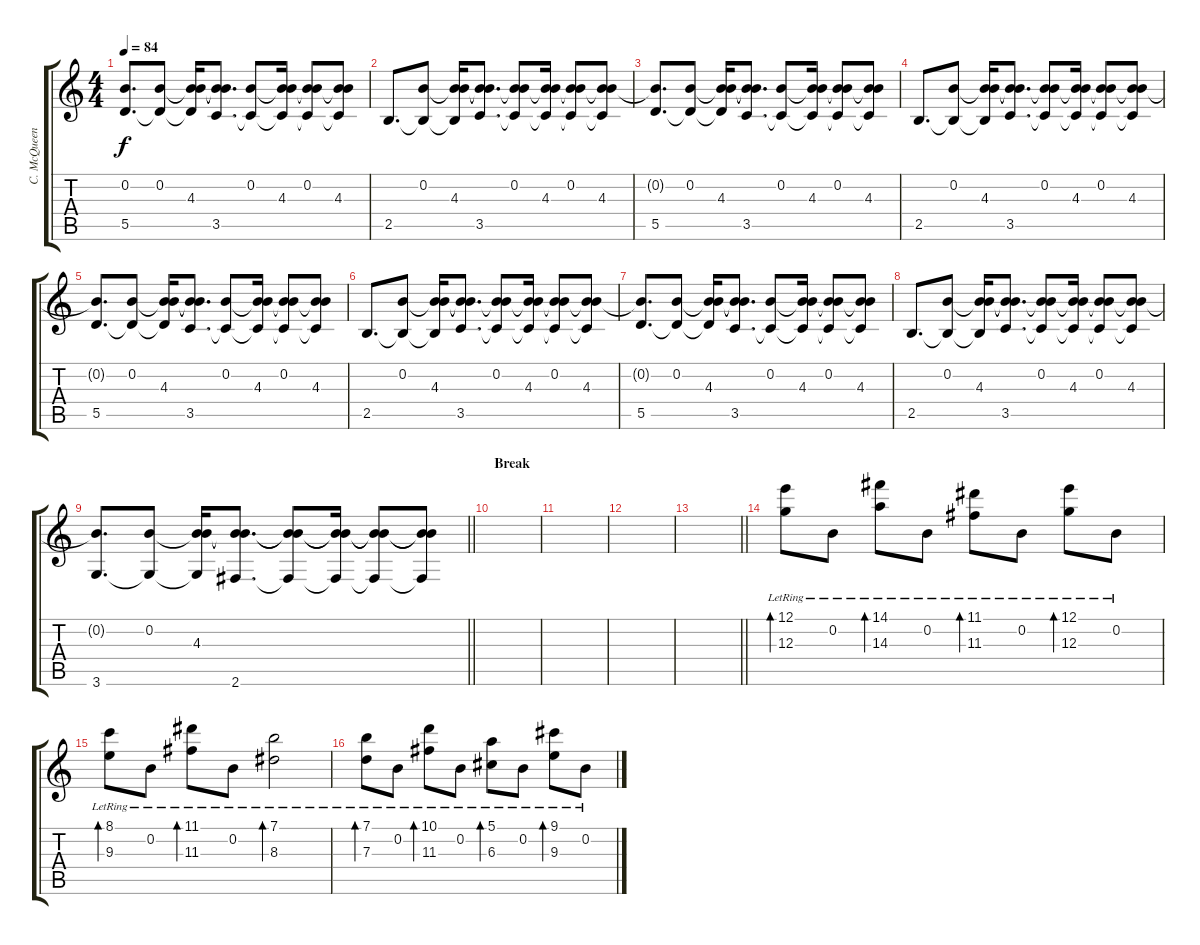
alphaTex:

\track ("C. McQueen - Guitar #3" "C. McQueen") {instrument electricguitarjazz}
\staff {score tabs}
\tuning (E4 B3 G3 D3 A2 E2) {hide}
\ts (4 4)
\tempo 84
\clef g2
\ks c
(0.2{t} 5.5).8{d dy f} (0.2 5.5{t}).8 (0.2{t} 4.3 5.5{t}).16 (0.2{t} 4.3{t} 3.5).8{d} (0.2 3.5{t}).8 (0.2{t} 4.3 3.5{t}).16 (0.2 4.3{t} 3.5{t}).8 (0.2{t} 4.3 3.5{t}).8 |
2.5.8{d} (0.2 2.5{t}).8 (0.2{t} 4.3 2.5{t}).16 (0.2{t} 4.3{t} 3.5).8{d} (0.2 4.3{t} 3.5{t}).8 (0.2{t} 4.3 3.5{t}).16 (0.2 4.3{t} 3.5{t}).8 (0.2{t} 4.3 3.5{t}).8 |
(0.2{t} 5.5).8{d} (0.2 5.5{t}).8 (0.2{t} 4.3 5.5{t}).16 (0.2{t} 4.3{t} 3.5).8{d} (0.2 3.5{t}).8 (0.2{t} 4.3 3.5{t}).16 (0.2 4.3{t} 3.5{t}).8 (0.2{t} 4.3 3.5{t}).8 |
2.5.8{d} (0.2 2.5{t}).8 (0.2{t} 4.3 2.5{t}).16 (0.2{t} 4.3{t} 3.5).8{d} (0.2 4.3{t} 3.5{t}).8 (0.2{t} 4.3 3.5{t}).16 (0.2 4.3{t} 3.5{t}).8 (0.2{t} 4.3 3.5{t}).8 |
(0.2{t} 5.5).8{d} (0.2 5.5{t}).8 (0.2{t} 4.3 5.5{t}).16 (0.2{t} 4.3{t} 3.5).8{d} (0.2 3.5{t}).8 (0.2{t} 4.3 3.5{t}).16 (0.2 4.3{t} 3.5{t}).8 (0.2{t} 4.3 3.5{t}).8 |
2.5.8{d} (0.2 2.5{t}).8 (0.2{t} 4.3 2.5{t}).16 (0.2{t} 4.3{t} 3.5).8{d} (0.2 4.3{t} 3.5{t}).8 (0.2{t} 4.3 3.5{t}).16 (0.2 4.3{t} 3.5{t}).8 (0.2{t} 4.3 3.5{t}).8 |
(0.2{t} 5.5).8{d} (0.2 5.5{t}).8 (0.2{t} 4.3 5.5{t}).16 (0.2{t} 4.3{t} 3.5).8{d} (0.2 3.5{t}).8 (0.2{t} 4.3 3.5{t}).16 (0.2 4.3{t} 3.5{t}).8 (0.2{t} 4.3 3.5{t}).8 |
2.5.8{d} (0.2 2.5{t}).8 (0.2{t} 4.3 2.5{t}).16 (0.2{t} 4.3{t} 3.5).8{d} (0.2 4.3{t} 3.5{t}).8 (0.2{t} 4.3 3.5{t}).16 (0.2 4.3{t} 3.5{t}).8 (0.2{t} 4.3 3.5{t}).8 |
\barLineRight lightlight
(0.2{t} 3.6).8{d} (0.2 3.6{t}).8 (0.2{t} 4.3 3.6{t}).16 (0.2{t} 4.3{t} 2.6).8{d} (0.2{t} 4.3{t} 2.6{t}).8 (0.2{t} 4.3{t} 2.6{t}).16 (0.2{t} 4.3{t} 2.6{t}).8 (0.2{t} 4.3{t} 2.6{t}).8 |
\section ("" "Break")
|
|
|
\barLineRight lightlight
|
(12.1{lr} 12.3{lr}).8{bd 60} 0.2{lr}.8 (14.1{lr} 14.3{lr}).8{bd 60} 0.2{lr}.8 (11.1{lr} 11.3{lr}).8{bd 60} 0.2{lr}.8 (12.1{lr} 12.3{lr}).8{bd 60} 0.2{lr}.8 |
(8.1{lr} 9.3{lr}).8{bd 60} 0.2{lr}.8 (11.1{lr} 11.3{lr}).8{bd 60} 0.2{lr}.8 (7.1{lr} 8.3{lr}).2{bd 60} |
(7.1{lr} 7.3{lr}).8{bd 60} 0.2{lr}.8 (10.1{lr} 11.3{lr}).8{bd 60} 0.2{lr}.8 (5.1{lr} 6.3{lr}).8{bd 60} 0.2{lr}.8 (9.1{lr} 9.3{lr}).8{bd 60} 0.2{lr}.8
